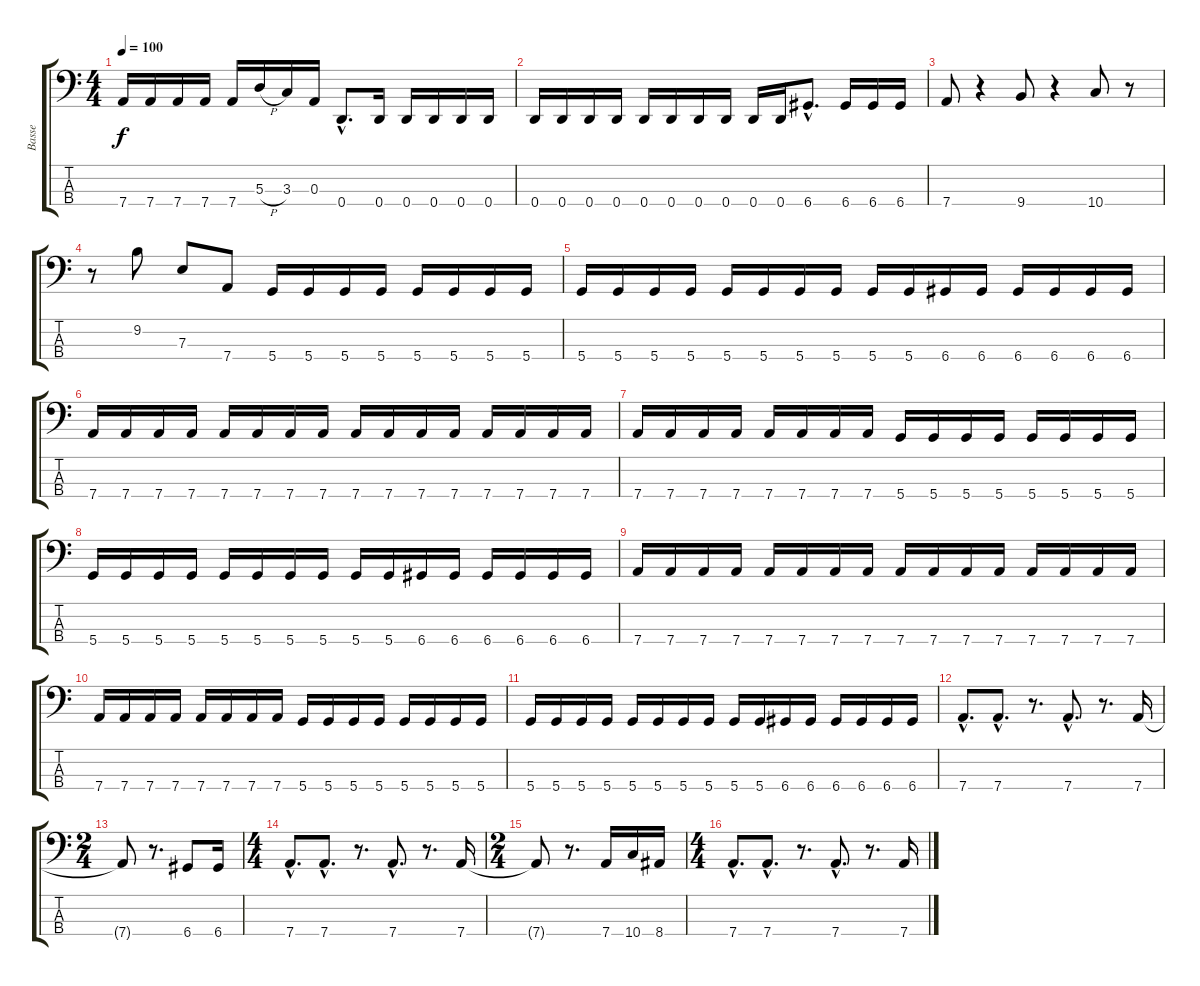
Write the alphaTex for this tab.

\track ("Basse" "Basse") {instrument electricbassfinger}
\staff {score tabs}
\tuning (G2 D2 A1 D1) {hide}
\ts (4 4)
\tempo 100
\clef f4
\ks c
7.4.16{dy f} 7.4.16 7.4.16 7.4.16 7.4.16 5.3{h}.16 3.3.16 0.3.16 0.4{hac}.8{d} 0.4.16 0.4.16 0.4.16 0.4.16 0.4.16 |
0.4.16 0.4.16 0.4.16 0.4.16 0.4.16 0.4.16 0.4.16 0.4.16 0.4.16 0.4.16 6.4{hac}.8{d} 6.4.16 6.4.16 6.4.16 |
7.4.8 r.4 9.4.8 r.4 10.4.8 r.8 |
r.8 9.2.8 7.3.8 7.4.8 5.4.16 5.4.16 5.4.16 5.4.16 5.4.16 5.4.16 5.4.16 5.4.16 |
5.4.16 5.4.16 5.4.16 5.4.16 5.4.16 5.4.16 5.4.16 5.4.16 5.4.16 5.4.16 6.4.16 6.4.16 6.4.16 6.4.16 6.4.16 6.4.16 |
7.4.16 7.4.16 7.4.16 7.4.16 7.4.16 7.4.16 7.4.16 7.4.16 7.4.16 7.4.16 7.4.16 7.4.16 7.4.16 7.4.16 7.4.16 7.4.16 |
7.4.16 7.4.16 7.4.16 7.4.16 7.4.16 7.4.16 7.4.16 7.4.16 5.4.16 5.4.16 5.4.16 5.4.16 5.4.16 5.4.16 5.4.16 5.4.16 |
5.4.16 5.4.16 5.4.16 5.4.16 5.4.16 5.4.16 5.4.16 5.4.16 5.4.16 5.4.16 6.4.16 6.4.16 6.4.16 6.4.16 6.4.16 6.4.16 |
7.4.16 7.4.16 7.4.16 7.4.16 7.4.16 7.4.16 7.4.16 7.4.16 7.4.16 7.4.16 7.4.16 7.4.16 7.4.16 7.4.16 7.4.16 7.4.16 |
7.4.16 7.4.16 7.4.16 7.4.16 7.4.16 7.4.16 7.4.16 7.4.16 5.4.16 5.4.16 5.4.16 5.4.16 5.4.16 5.4.16 5.4.16 5.4.16 |
5.4.16 5.4.16 5.4.16 5.4.16 5.4.16 5.4.16 5.4.16 5.4.16 5.4.16 5.4.16 6.4.16 6.4.16 6.4.16 6.4.16 6.4.16 6.4.16 |
7.4{hac}.8{d} 7.4{hac}.8{d} r.8{d} 7.4{hac}.8{d} r.8{d} 7.4.16 |
\ts (2 4)
7.4{t}.8 r.8{d} 6.4.8 6.4.16 |
\ts (4 4)
7.4{hac}.8{d} 7.4{hac}.8{d} r.8{d} 7.4{hac}.8{d} r.8{d} 7.4.16 |
\ts (2 4)
7.4{t}.8 r.8{d} 7.4.16 10.4.16 8.4.16 |
\ts (4 4)
7.4{hac}.8{d} 7.4{hac}.8{d} r.8{d} 7.4{hac}.8{d} r.8{d} 7.4.16
